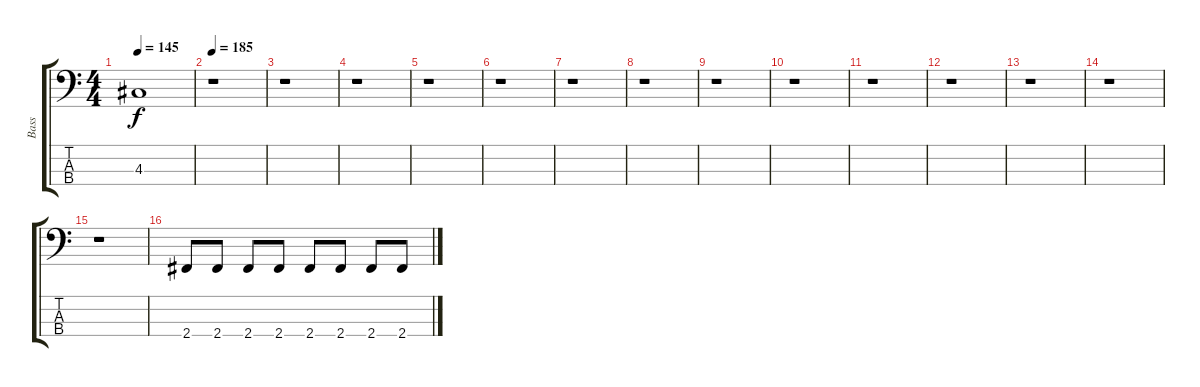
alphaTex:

\track ("Bass" "Bass") {instrument electricbassfinger}
\staff {score tabs}
\tuning (G2 D2 A1 E1) {hide}
\ts (4 4)
\tempo 145
\clef f4
\ks c
4.3{t}.1{dy f} |
\tempo 185
r.1 |
r.1 |
r.1 |
r.1 |
r.1 |
r.1 |
r.1 |
r.1 |
r.1 |
r.1 |
r.1 |
r.1 |
r.1 |
r.1 |
2.4.8 2.4.8 2.4.8 2.4.8 2.4.8 2.4.8 2.4.8 2.4.8
